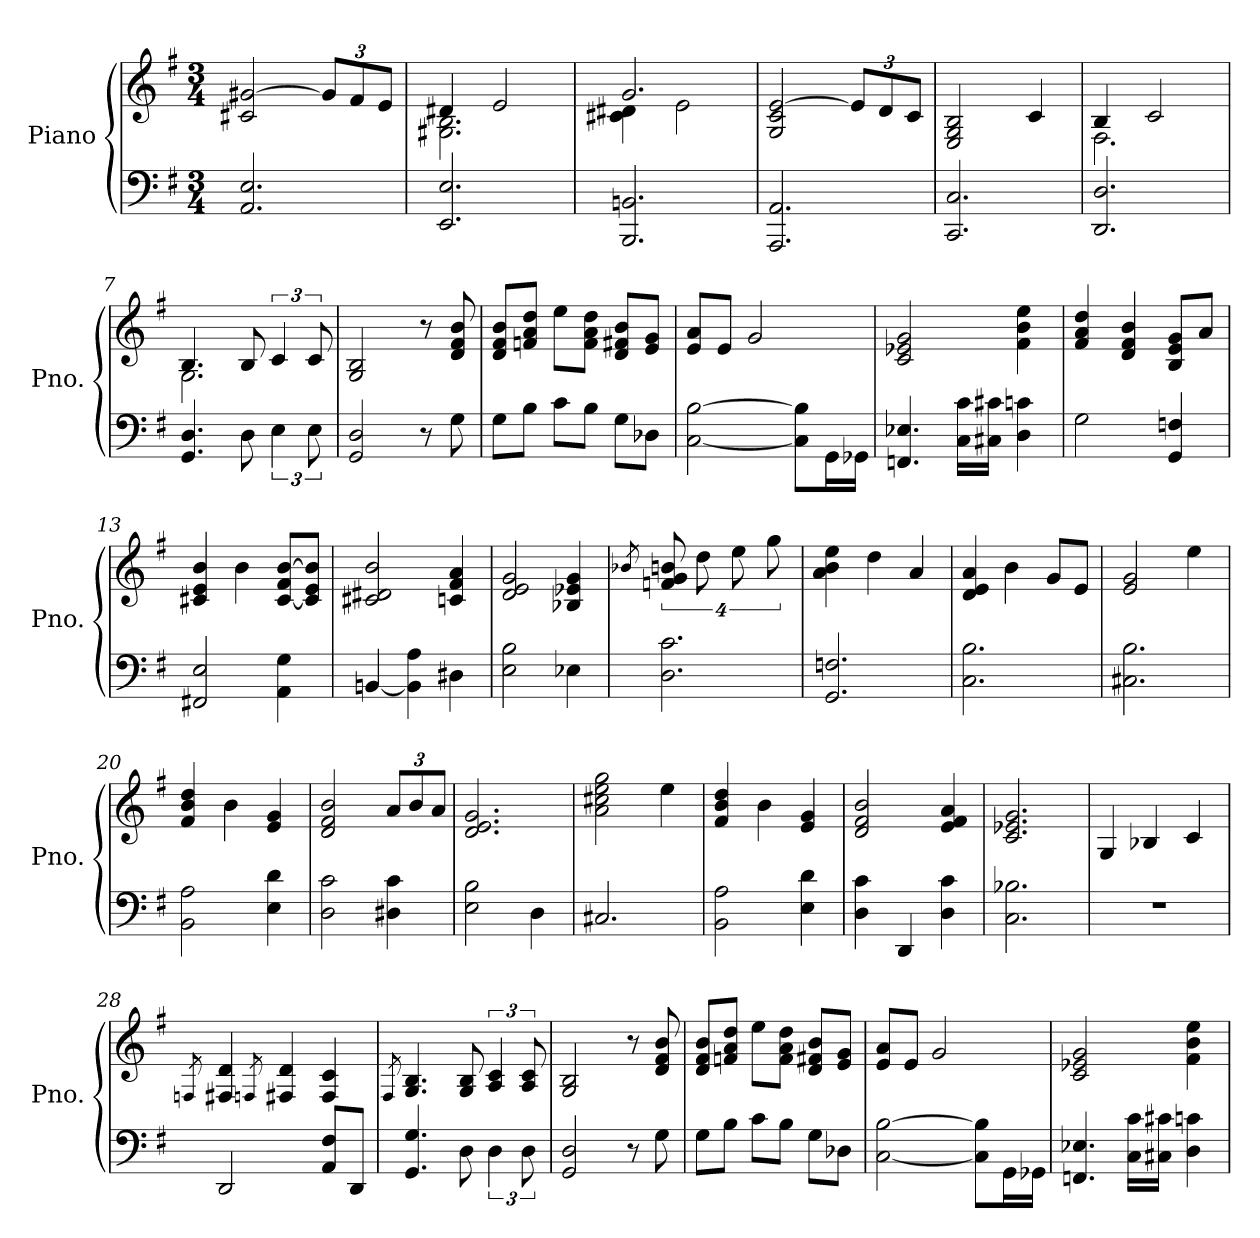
**kern	**kern
*part1	*part1
*staff2	*staff1
*I"Piano	*
*I'Pno.	*
*clefF4	*clefG2
*k[f#]	*k[f#]
*M3/4	*M3/4
*MM115	*MM115
=1	=1
2.AA/ 2.E/	2c#X/ [2g#X/
*	*Xbrackettup
.	12g#/L]
.	12f#/
.	12e/J
=2	=2
*	*^
2.EE/ 2.E/	4d#X/	2.G#X\ 2.B\
.	2e/	.
=3	=3	=3
2.BBB/ 2.BBn/	2.g/	4c#X\ 4d#X\
.	.	2e\
*	*v	*v
=4	=4
2.AAA/ 2.AA/	2G/ 2c/ [2e/
.	12e/L]
.	12d/
.	12c/J
=5	=5
2.CC/ 2.C/	2E/ 2G/ 2B/
.	4c/
=6	=6
*	*^
2.DD/ 2.D/	4B/	2.F#\
.	2c/	.
=7	=7	=7
4.GG/ 4.D/	4.B/	2.G\
8D\	8B/	.
*	*brackettup	*
6E\	6c/	.
12E\	12c/	.
*	*v	*v
=8	=8
2GG/ 2D/	2G/ 2B/
8r	8r
8G\	8d/ 8f#/ 8b/
=9	=9
8G\L	8d/ 8f#/ 8b/L
8B\J	8fn/ 8a/ 8dd/J
8c\L	8ee\L
8B\J	8f\ 8a\ 8dd\J
8G\L	8d/ 8f#X/ 8b/L
8D-X\J	8e/ 8g/J
=10	=10
[2C\ [2B\	8e/ 8a/L
.	8e/J
.	2g/
8C\] 8B\]L	.
16GG\L	.
16GG-X\JJ	.
!!LO:LB:g=z
=11	=11
4.FFn/ 4.E-X/	2c/ 2e-X/ 2g/
16C\ 16c\LL	.
16C#X\ 16c#X\JJ	.
4D\ 4cn\	4f#\ 4b\ 4ee\
=12	=12
2G\	4f#/ 4a/ 4dd/
.	4d/ 4f#/ 4b/
4GG/ 4Fn/	8B/ 8e/ 8g/L
.	8a/J
=13	=13
2FF#X/ 2E/	4c#X/ 4e/ 4b/
.	4b\
4AA\ 4G\	[8c#/ 8f#/ [8b/L
.	8c#/] 8e/ 8b/]J
=14	=14
[4BBn/	2c#X/ 2d#X/ 2b/
4BB\] 4A\	.
4D#X\	4cn/ 4f#/ 4a/
=15	=15
2E\ 2B\	2d/ 2e/ 2g/
4E-X\	4B-X/ 4e-X/ 4g/
=16	=16
.	8qb-X/
2.D\ 2.c\	16%3fn/ 16%3g/ 16%3bn/
.	16%3dd\
.	16%3ee\
.	16%3gg\
=17	=17
2.GG/ 2.Fn/	4a\ 4b\ 4ee\
.	4dd\
.	4a/
=18	=18
2.C\ 2.B\	4d/ 4e/ 4a/
.	4b\
.	8g/L
.	8e/J
=19	=19
2.C#X\ 2.B\	2e/ 2g/
.	4ee\
=20	=20
2BB\ 2A\	4f#/ 4b/ 4dd/
.	4b\
4E\ 4d\	4e/ 4g/
!!LO:LB:g=z
=21	=21
2D\ 2c\	2d/ 2f#/ 2b/
*	*Xbrackettup
4D#X\ 4c\	12a/L
.	12b/
.	12a/J
=22	=22
2E\ 2B\	2.d/ 2.e/ 2.g/
4D\	.
=23	=23
2.C#X/	2a\ 2cc#X\ 2ee\ 2gg\
.	4ee\
=24	=24
2BB\ 2A\	4f#/ 4b/ 4dd/
.	4b\
4E\ 4d\	4e/ 4g/
=25	=25
4D\ 4c\	2d/ 2f#/ 2b/
4DD/	.
4D\ 4c\	4e/ 4f#/ 4a/
=26	=26
2.C\ 2.B-X\	2.c/ 2.e-X/ 2.g/
=27	=27
2.r	4G/
.	4B-X/
.	4c/
=28	=28
.	8qFn/
2DD/	4F#X/ 4d/
.	8qFn/
.	4F#X/ 4d/
8AA/ 8F#/L	4F#/ 4c/
8DD/J	.
=29	=29
.	8qF#/
4.GG/ 4.G/	4.G/ 4.B/
8D\	8G/ 8B/
*	*brackettup
6D\	6A/ 6c/
12D\	12A/ 12c/
=30	=30
2GG/ 2D/	2G/ 2B/
8r	8r
8G\	8d/ 8f#/ 8b/
!!LO:LB:g=z
=31	=31
8G\L	8d/ 8f#/ 8b/L
8B\J	8fn/ 8a/ 8dd/J
8c\L	8ee\L
8B\J	8f\ 8a\ 8dd\J
8G\L	8d/ 8f#X/ 8b/L
8D-X\J	8e/ 8g/J
=32	=32
[2C\ [2B\	8e/ 8a/L
.	8e/J
.	2g/
8C\] 8B\]L	.
16GG\L	.
16GG-X\JJ	.
=33	=33
4.FFn/ 4.E-X/	2c/ 2e-X/ 2g/
16C\ 16c\LL	.
16C#X\ 16c#X\JJ	.
4D\ 4cn\	4f#\ 4b\ 4ee\
=	=
*-	*-
